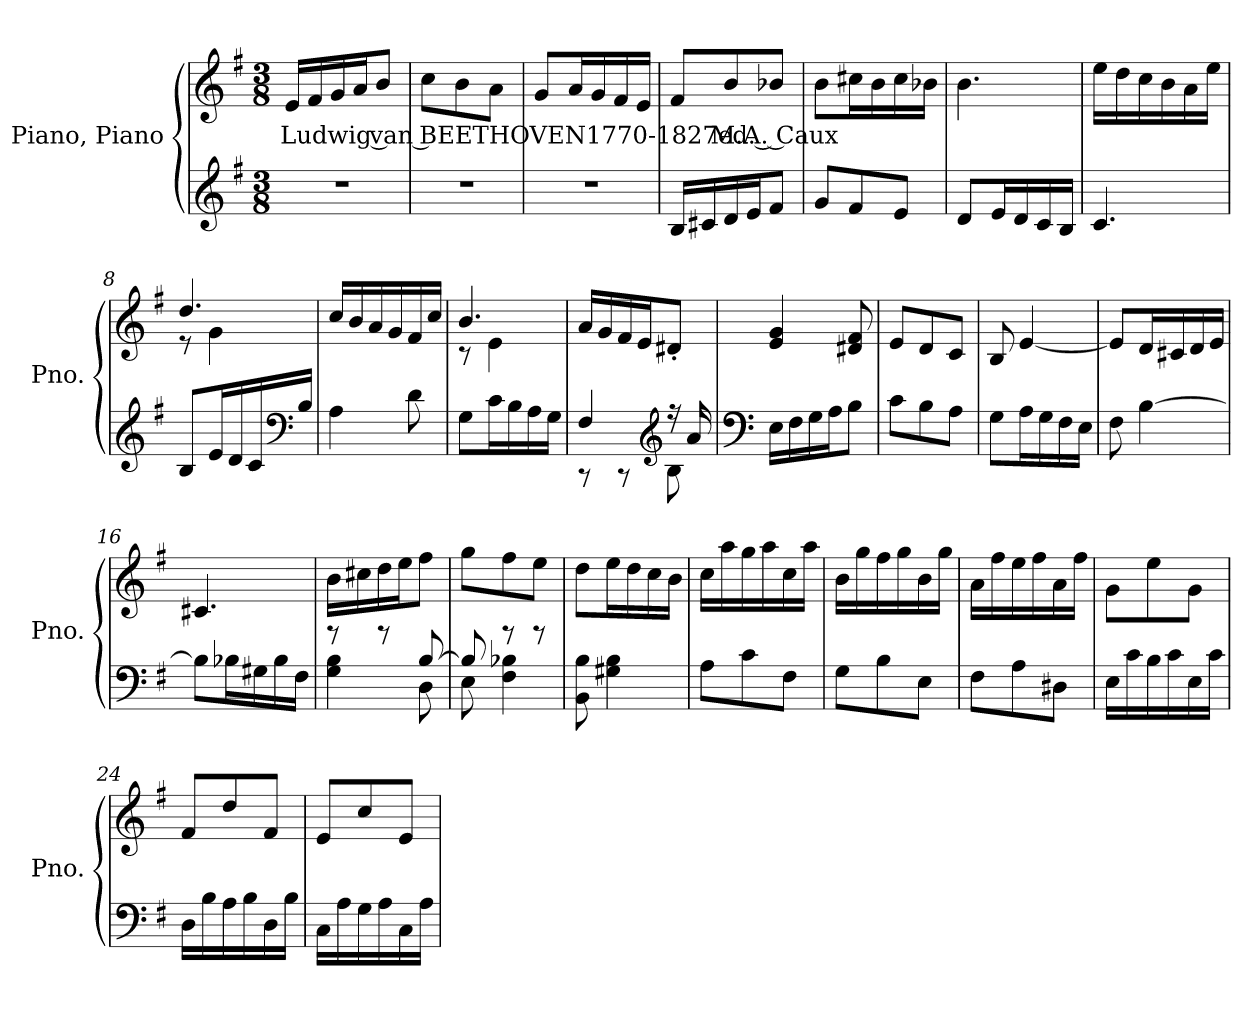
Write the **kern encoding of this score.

**kern	**kern	**text
*part1	*part1	*part1
*staff2	*staff1	*staff1
*I"Piano, Piano	*	*
*I'Pno.	*	*
*clefG2	*clefG2	*
*k[f#]	*k[f#]	*
*M3/8	*M3/8	*
*MM78	*MM78	*
=1	=1	=1
!	!	!LO:LY:b
4.r	16e/LL	Ludwig van BEETHOVEN1770-1827ed. M.A. Caux
.	16f#/	.
.	16g/	.
.	16a/J	.
.	8b/J	.
=2	=2	=2
4.r	8cc\L	.
.	8b\	.
.	8a\J	.
=3	=3	=3
4.r	8g/L	.
.	16a/L	.
.	16g/	.
.	16f#/	.
.	16e/JJ	.
!!LO:LB:g=z
=4	=4	=4
16B/LL	8f#/L	.
16c#X/	.	.
16d/	8b/	.
16e/J	.	.
8f#/J	8b-X/J	.
=5	=5	=5
8g/L	8b\L	.
8f#/	16cc#X\L	.
.	16b\	.
8e/J	16cc#\	.
.	16b-X\JJ	.
=6	=6	=6
8d/L	4.b\	.
16e/L	.	.
16d/	.	.
16c/	.	.
16B/JJ	.	.
=7	=7	=7
4.c/	16ee\LL	.
.	16dd\	.
.	16cc\	.
.	16b\	.
.	16a\	.
.	16ee\JJ	.
=8	=8	=8
*	*^	*
8B/L	4.dd/	8r	.
16e/L	.	4g\	.
16d/	.	.	.
16c/	.	.	.
*clefF4	*	*	*
16B/JJ	.	.	.
*	*v	*v	*
=9	=9	=9
4A\	16cc/LL	.
.	16b/	.
.	16a/	.
.	16g/	.
8d\	16f#/	.
.	16cc/JJ	.
!!LO:LB:g=z
=10	=10	=10
*	*^	*
8G\L	4.b/	8r	.
16c\L	.	4e\	.
16B\	.	.	.
16A\	.	.	.
16G\JJ	.	.	.
*	*v	*v	*
=11	=11	=11
*^	*	*
4F#/	8r	16a/LL	.
.	.	16g/	.
.	8r	16f#/	.
.	.	16e/J	.
*clefG2	*	*	*
16r	8B\	8d#X'/J	.
16a/	.	.	.
*v	*v	*	*
=12	=12	=12
*clefF4	*	*
16E\LL	4e/ 4g/	.
16F#\	.	.
16G\	.	.
16A\J	.	.
8B\J	8d#X/ 8f#/	.
=13	=13	=13
8c\L	8e/L	.
8B\	8d/	.
8A\J	8c/J	.
=14	=14	=14
8G\L	8B/	.
16A\L	[4e/	.
16G\	.	.
16F#\	.	.
16E\JJ	.	.
=15	=15	=15
8F#\	8e/L]	.
[4B\	16d/L	.
.	16c#X/	.
.	16d/	.
.	16e/JJ	.
!!LO:LB:g=z
=16	=16	=16
8B\L]	4.c#X/	.
16B-X\L	.	.
16G#X\	.	.
16B-\	.	.
16F#\JJ	.	.
=17	=17	=17
*^	*	*
8r	4G\ 4B\	16b\LL	.
.	.	16cc#X\	.
8r	.	16dd\	.
.	.	16ee\J	.
[8B/	8D\	8ff#\J	.
=18	=18	=18	=18
8B/]	8E\	8gg\L	.
8r	4F#\ 4B-X\	8ff#\	.
8r	.	8ee\J	.
*v	*v	*	*
=19	=19	=19
8BB\ 8B\	8dd\L	.
4G#X\ 4B\	16ee\L	.
.	16dd\	.
.	16cc\	.
.	16b\JJ	.
=20	=20	=20
8A\L	16cc\LL	.
.	16aa\	.
8c\	16gg\	.
.	16aa\	.
8F#\J	16cc\	.
.	16aa\JJ	.
=21	=21	=21
8G\L	16b\LL	.
.	16gg\	.
8B\	16ff#\	.
.	16gg\	.
8E\J	16b\	.
.	16gg\JJ	.
!!LO:LB:g=z
=22	=22	=22
8F#\L	16a\LL	.
.	16ff#\	.
8A\	16ee\	.
.	16ff#\	.
8D#X\J	16a\	.
.	16ff#\JJ	.
=23	=23	=23
16E\LL	8g\L	.
16c\	.	.
16B\	8ee\	.
16c\	.	.
16E\	8g\J	.
16c\JJ	.	.
=24	=24	=24
16D\LL	8f#/L	.
16B\	.	.
16A\	8dd/	.
16B\	.	.
16D\	8f#/J	.
16B\JJ	.	.
=25	=25	=25
16C\LL	8e/L	.
16A\	.	.
16G\	8cc/	.
16A\	.	.
16C\	8e/J	.
16A\JJ	.	.
=	=	=
*-	*-	*-
